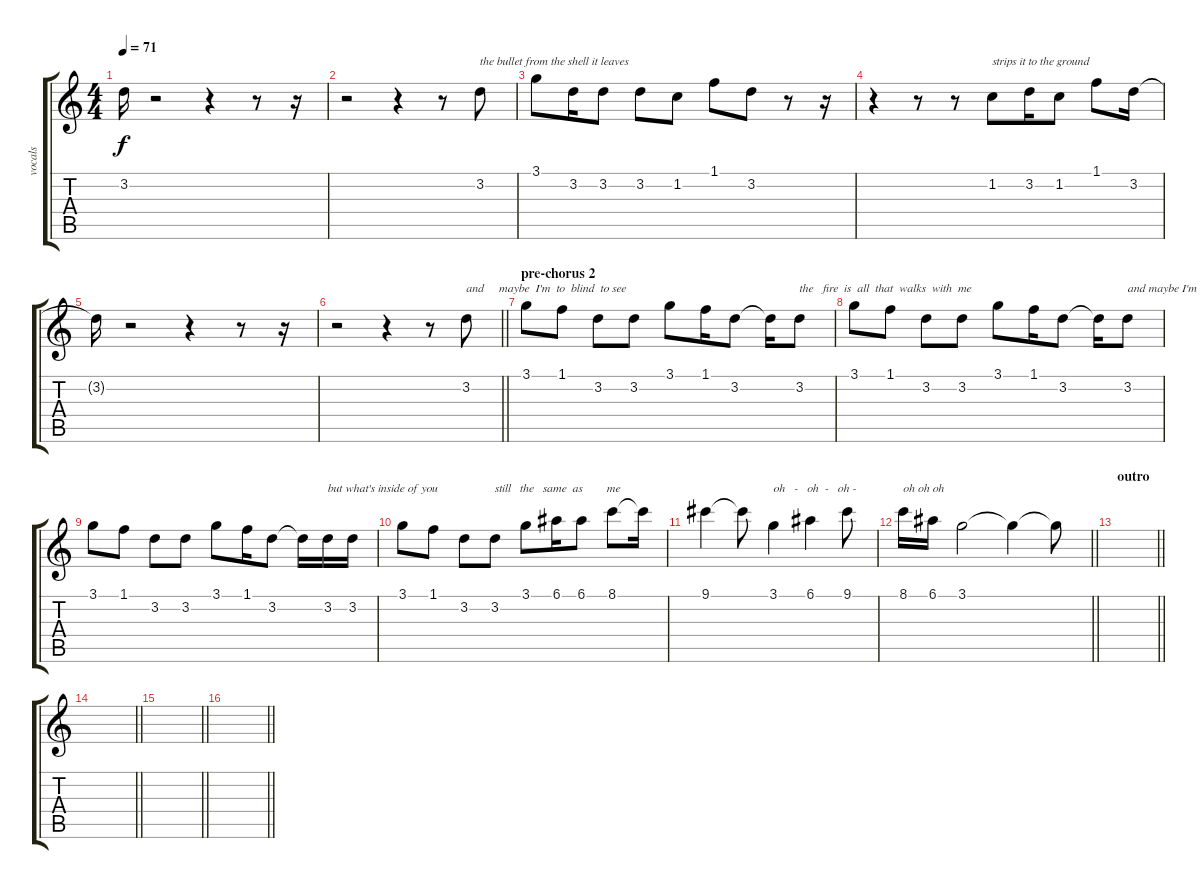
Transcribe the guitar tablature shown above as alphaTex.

\track ("vocals" "vocals") {instrument electricguitarjazz}
\staff {score tabs}
\tuning (E4 B3 G3 D3 A2 E2) {hide}
\ts (4 4)
\tempo 71
\clef g2
\ks c
3.2{t}.16{dy f} r.2 r.4 r.8 r.16 |
r.2 r.4 r.8 3.2.8{txt "the bullet from the shell it leaves "} |
3.1.8 3.2.16 3.2.8 3.2.8 1.2.8 1.1.8 3.2.8 r.8 r.16 |
r.4 r.8 r.8 1.2.8{txt "strips it to the ground"} 3.2.16 1.2.8 1.1.8 3.2.16 |
3.2{t}.16 r.2 r.4 r.8 r.16 |
\barLineRight lightlight
r.2 r.4 r.8 3.2.8{txt "and     maybe  I'm  to  blind  to see"} |
\section ("" "pre-chorus 2")
3.1.8 1.1.8 3.2.8 3.2.8 3.1.8 1.1.16 3.2.8 3.2{t}.16 3.2.8{txt "the   fire  is  all  that  walks  with  me"} |
3.1.8 1.1.8 3.2.8 3.2.8 3.1.8 1.1.16 3.2.8 3.2{t}.16 3.2.8{txt "and maybe I'm too starved and weak "} |
3.1.8 1.1.8 3.2.8 3.2.8 3.1.8 1.1.16 3.2.8 3.2{t}.16 3.2.16{txt "but what's inside of you"} 3.2.16 |
3.1.8 1.1.8 3.2.8 3.2.8{txt "still   the   same  as        me"} 3.1.8 6.1.16 6.1.8 8.1.8 8.1{t}.16 |
9.1.4 9.1{t}.8 3.1.4{txt "oh   -   oh  -   oh -     "} 6.1.4 9.1.8 |
\barLineRight lightlight
8.1.16{txt "oh oh oh "} 6.1.16 3.1.2 3.1{t}.4 3.1{t}.8 |
\section ("" "outro")
\barLineRight lightlight
|
\barLineRight lightlight
|
\barLineRight lightlight
|
\barLineRight lightlight
